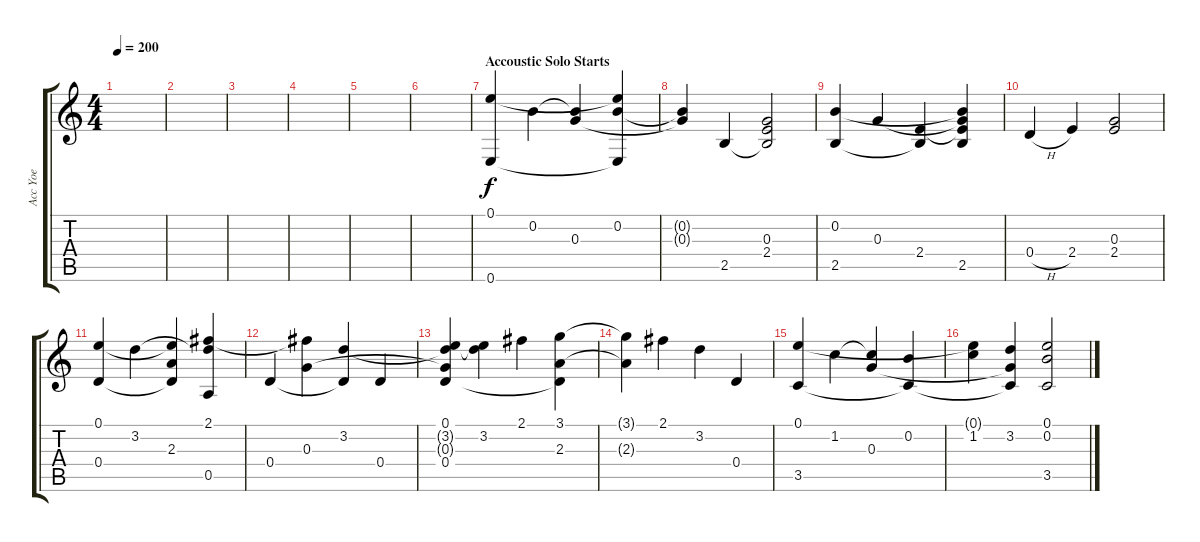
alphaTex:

\track ("Acc Yoe" "Acc Yoe") {instrument acousticguitarnylon}
\staff {score tabs}
\tuning (E4 B3 G3 D3 A2 E2) {hide}
\ts (4 4)
\tempo 200
\clef g2
\ks c
|
|
|
|
|
|
\section ("" "Accoustic Solo Starts")
(0.1 0.6).4 0.2.4 (0.2{t} 0.3).4 (0.1{t} 0.2 0.6{t}).4 |
(0.2{t} 0.3{t}).4 2.5.4 (0.3 2.4 2.5{t}).2 |
(0.2 2.5).4 0.3.4 (2.4 2.5{t}).4 (0.2{t} 0.3{t} 2.4{t} 2.5).4 |
0.4{h}.4 2.4.4 (0.3 2.4).2 |
(0.1 0.4).4 3.2.4 (0.1{t} 2.3 0.4{t}).4 (2.1 3.2{t} 0.5).4 |
0.4.4 (2.1{t} 0.3).4 (3.2 0.4{t}).4 0.4.4 |
(0.1 3.2{t} 0.3{t} 0.4).4 (0.1{t} 3.2).4 2.1.4 (3.1 2.3 0.4{t}).4 |
(3.1{t} 2.3{t}).4 2.1.4 3.2.4 0.4.4 |
(0.1 3.5).4 1.2.4 (1.2{t} 0.3).4 (0.2 3.5{t}).4 |
(0.1{t} 1.2).4 (3.2 0.3{t} 3.5{t}).4 (0.1 0.2 3.5).2
